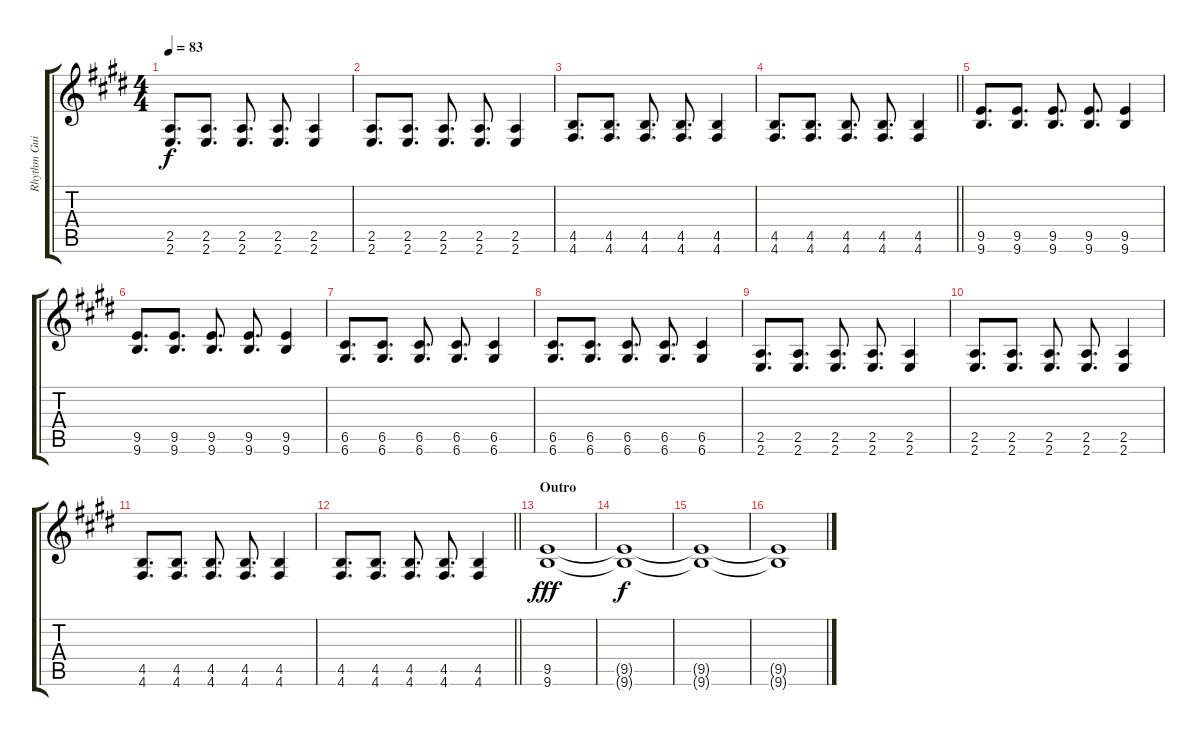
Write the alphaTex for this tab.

\track ("Rhythm Guitar II" "Rhythm Gui") {instrument overdrivenguitar}
\staff {score tabs}
\tuning (D4 B3 G3 D3 G2 D2) {hide}
\ts (4 4)
\tempo 83
\clef g2
\ks e
(2.5 2.6).8{d dy f} (2.5 2.6).8{d} (2.5 2.6).8{d} (2.5 2.6).8{d} (2.5 2.6).4 |
(2.5 2.6).8{d} (2.5 2.6).8{d} (2.5 2.6).8{d} (2.5 2.6).8{d} (2.5 2.6).4 |
(4.5 4.6).8{d} (4.5 4.6).8{d} (4.5 4.6).8{d} (4.5 4.6).8{d} (4.5 4.6).4 |
\barLineRight lightlight
(4.5 4.6).8{d} (4.5 4.6).8{d} (4.5 4.6).8{d} (4.5 4.6).8{d} (4.5 4.6).4 |
(9.5 9.6).8{d} (9.5 9.6).8{d} (9.5 9.6).8{d} (9.5 9.6).8{d} (9.5 9.6).4 |
(9.5 9.6).8{d} (9.5 9.6).8{d} (9.5 9.6).8{d} (9.5 9.6).8{d} (9.5 9.6).4 |
(6.5 6.6).8{d} (6.5 6.6).8{d} (6.5 6.6).8{d} (6.5 6.6).8{d} (6.5 6.6).4 |
(6.5 6.6).8{d} (6.5 6.6).8{d} (6.5 6.6).8{d} (6.5 6.6).8{d} (6.5 6.6).4 |
(2.5 2.6).8{d} (2.5 2.6).8{d} (2.5 2.6).8{d} (2.5 2.6).8{d} (2.5 2.6).4 |
(2.5 2.6).8{d} (2.5 2.6).8{d} (2.5 2.6).8{d} (2.5 2.6).8{d} (2.5 2.6).4 |
(4.5 4.6).8{d} (4.5 4.6).8{d} (4.5 4.6).8{d} (4.5 4.6).8{d} (4.5 4.6).4 |
\barLineRight lightlight
(4.5 4.6).8{d} (4.5 4.6).8{d} (4.5 4.6).8{d} (4.5 4.6).8{d} (4.5 4.6).4 |
\section ("" "Outro")
(9.5 9.6).1{dy fff} |
(9.5{t} 9.6{t}).1{dy f} |
(9.5{t} 9.6{t}).1 |
(9.5{t} 9.6{t}).1
